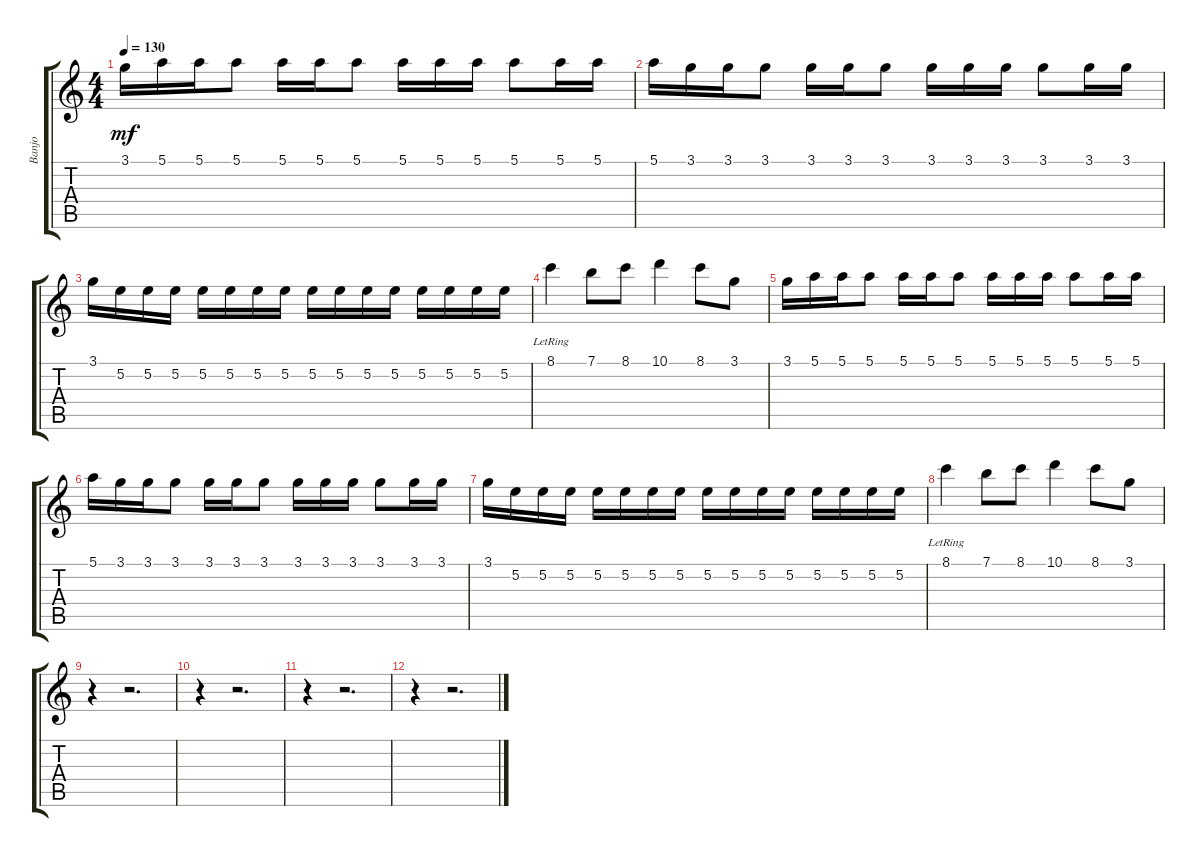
\track ("Banjo" "Banjo") {instrument banjo}
\staff {score tabs}
\tuning (E4 B3 G3 D3 A2 E2) {hide}
\displaytranspose 12
\ts (4 4)
\tempo 130
\clef g2
\ks c
3.1.16{dy mf} 5.1.16 5.1.16 5.1.8 5.1.16 5.1.16 5.1.8 5.1.16 5.1.16 5.1.16 5.1.8 5.1.16 5.1.16 |
5.1.16 3.1.16 3.1.16 3.1.8 3.1.16 3.1.16 3.1.8 3.1.16 3.1.16 3.1.16 3.1.8 3.1.16 3.1.16 |
3.1.16 5.2.16 5.2.16 5.2.16 5.2.16 5.2.16 5.2.16 5.2.16 5.2.16 5.2.16 5.2.16 5.2.16 5.2.16 5.2.16 5.2.16 5.2.16 |
8.1{lr}.4 7.1.8 8.1.8 10.1.4 8.1.8 3.1.8 |
3.1.16 5.1.16 5.1.16 5.1.8 5.1.16 5.1.16 5.1.8 5.1.16 5.1.16 5.1.16 5.1.8 5.1.16 5.1.16 |
5.1.16 3.1.16 3.1.16 3.1.8 3.1.16 3.1.16 3.1.8 3.1.16 3.1.16 3.1.16 3.1.8 3.1.16 3.1.16 |
3.1.16 5.2.16 5.2.16 5.2.16 5.2.16 5.2.16 5.2.16 5.2.16 5.2.16 5.2.16 5.2.16 5.2.16 5.2.16 5.2.16 5.2.16 5.2.16 |
8.1{lr}.4 7.1.8 8.1.8 10.1.4 8.1.8 3.1.8 |
r.4 r.2{d} |
r.4 r.2{d} |
r.4 r.2{d} |
r.4 r.2{d}
